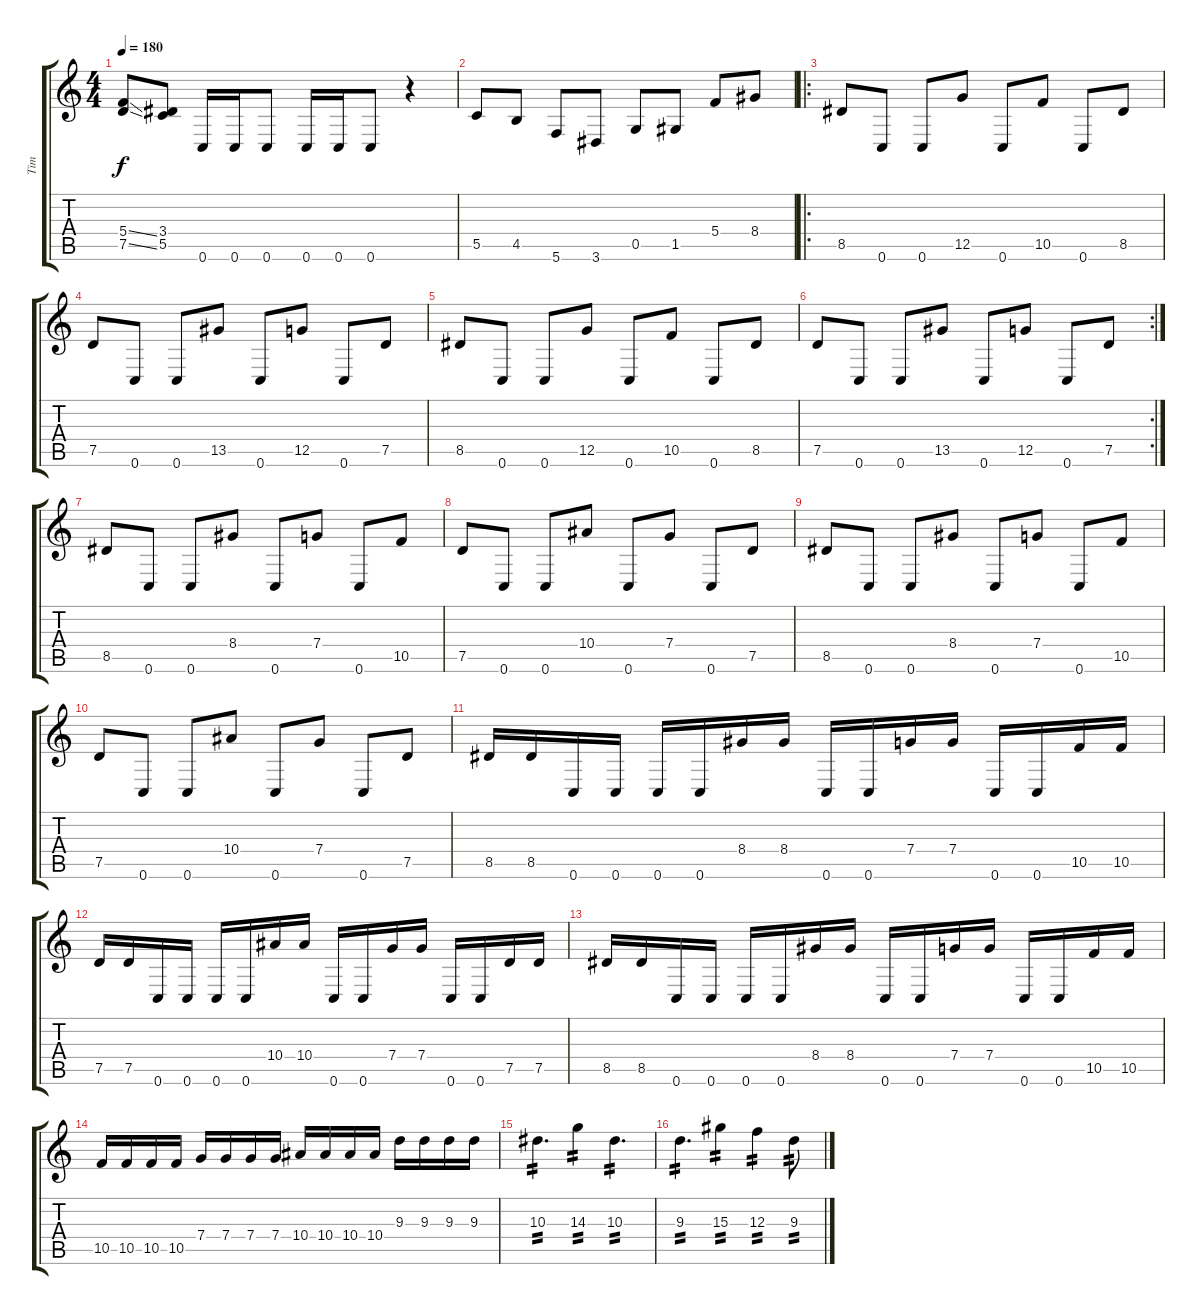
\track ("Tim" "Tim") {instrument distortionguitar}
\staff {score tabs}
\tuning (D4 A3 F3 C3 G2 C2) {hide}
\ts (4 4)
\tempo 180
\clef g2
\ks c
(5.4{ss t} 7.5{ss t}).8{dy f} (3.4 5.5).8 0.6.16 0.6.16 0.6.8 0.6.16 0.6.16 0.6.8 r.4 |
5.5.8 4.5.8 5.6.8 3.6.8 0.5.8 1.5.8 5.4.8 8.4.8 |
\ro
8.5.8 0.6.8 0.6.8 12.5.8 0.6.8 10.5.8 0.6.8 8.5.8 |
7.5.8 0.6.8 0.6.8 13.5.8 0.6.8 12.5.8 0.6.8 7.5.8 |
8.5.8 0.6.8 0.6.8 12.5.8 0.6.8 10.5.8 0.6.8 8.5.8 |
\rc 2
7.5.8 0.6.8 0.6.8 13.5.8 0.6.8 12.5.8 0.6.8 7.5.8 |
8.5.8 0.6.8 0.6.8 8.4.8 0.6.8 7.4.8 0.6.8 10.5.8 |
7.5.8 0.6.8 0.6.8 10.4.8 0.6.8 7.4.8 0.6.8 7.5.8 |
8.5.8 0.6.8 0.6.8 8.4.8 0.6.8 7.4.8 0.6.8 10.5.8 |
7.5.8 0.6.8 0.6.8 10.4.8 0.6.8 7.4.8 0.6.8 7.5.8 |
8.5.16 8.5.16 0.6.16 0.6.16 0.6.16 0.6.16 8.4.16 8.4.16 0.6.16 0.6.16 7.4.16 7.4.16 0.6.16 0.6.16 10.5.16 10.5.16 |
7.5.16 7.5.16 0.6.16 0.6.16 0.6.16 0.6.16 10.4.16 10.4.16 0.6.16 0.6.16 7.4.16 7.4.16 0.6.16 0.6.16 7.5.16 7.5.16 |
8.5.16 8.5.16 0.6.16 0.6.16 0.6.16 0.6.16 8.4.16 8.4.16 0.6.16 0.6.16 7.4.16 7.4.16 0.6.16 0.6.16 10.5.16 10.5.16 |
10.5.16 10.5.16 10.5.16 10.5.16 7.4.16 7.4.16 7.4.16 7.4.16 10.4.16 10.4.16 10.4.16 10.4.16 9.3.16 9.3.16 9.3.16 9.3.16 |
10.3.4{d tp 2} 14.3.4{tp 2} 10.3.4{d tp 2} |
9.3.4{d tp 2} 15.3.4{tp 2} 12.3.4{tp 2} 9.3.8{tp 2}
